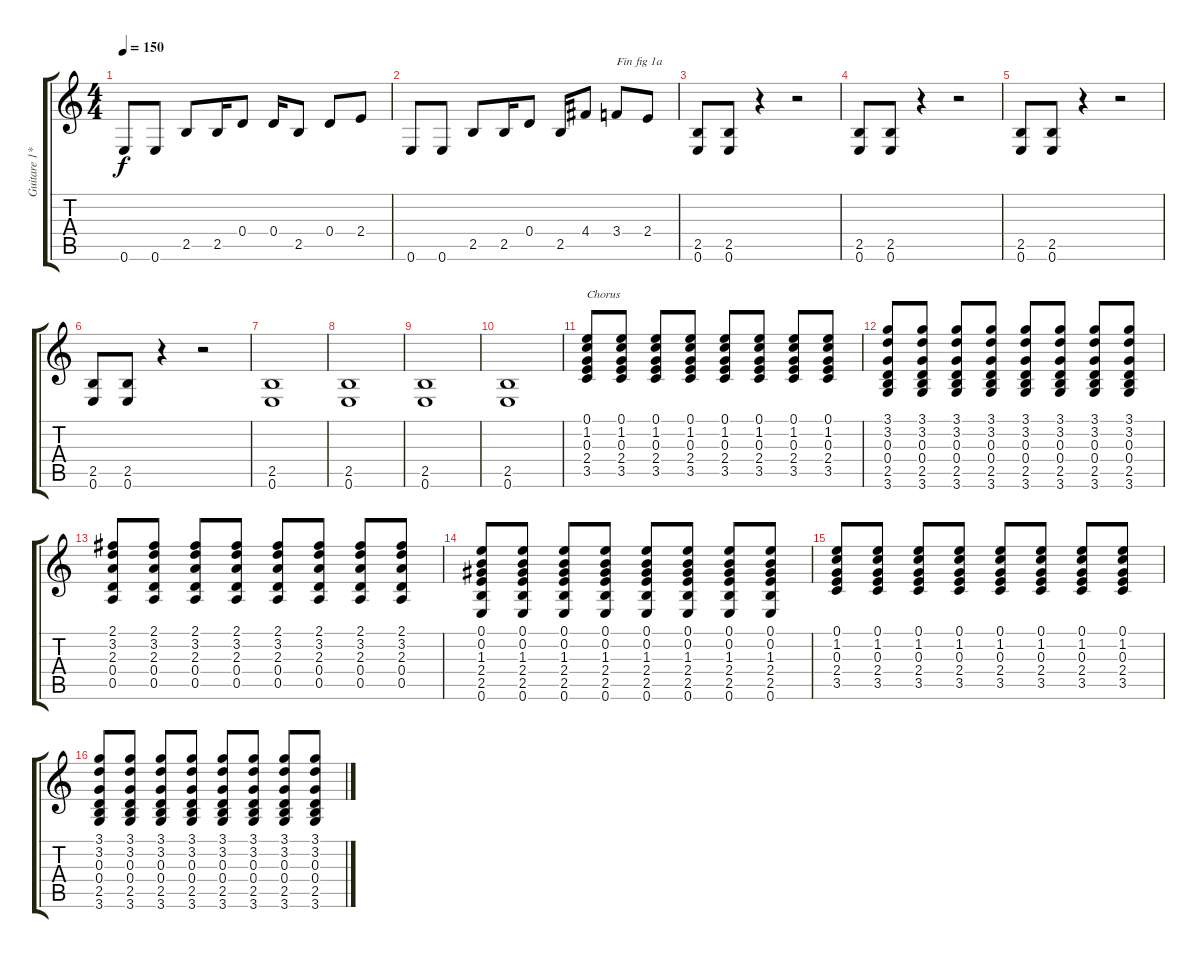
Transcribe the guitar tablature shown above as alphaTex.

\track ("Guitare 1*" "Guitare 1*") {instrument distortionguitar}
\staff {score tabs}
\tuning (E4 B3 G3 D3 A2 E2) {hide}
\ts (4 4)
\tempo 150
\clef g2
\ks c
0.6.8{dy f} 0.6.8 2.5.8 2.5.16 0.4.8 0.4.16 2.5.8 0.4.8 2.4.8 |
0.6.8 0.6.8 2.5.8 2.5.16 0.4.8 2.5.16 4.4.8 3.4.8{txt "Fin fig 1a"} 2.4.8 |
(2.5 0.6).8 (2.5 0.6).8 r.4 r.2 |
(2.5 0.6).8 (2.5 0.6).8 r.4 r.2 |
(2.5 0.6).8 (2.5 0.6).8 r.4 r.2 |
(2.5 0.6).8 (2.5 0.6).8 r.4 r.2 |
(2.5 0.6).1 |
(2.5 0.6).1 |
(2.5 0.6).1 |
(2.5 0.6).1 |
(0.1 1.2 0.3 2.4 3.5).8{txt "Chorus" volume 9} (0.1 1.2 0.3 2.4 3.5).8 (0.1 1.2 0.3 2.4 3.5).8 (0.1 1.2 0.3 2.4 3.5).8 (0.1 1.2 0.3 2.4 3.5).8 (0.1 1.2 0.3 2.4 3.5).8 (0.1 1.2 0.3 2.4 3.5).8 (0.1 1.2 0.3 2.4 3.5).8 |
(3.1 3.2 0.3 0.4 2.5 3.6).8 (3.1 3.2 0.3 0.4 2.5 3.6).8 (3.1 3.2 0.3 0.4 2.5 3.6).8 (3.1 3.2 0.3 0.4 2.5 3.6).8 (3.1 3.2 0.3 0.4 2.5 3.6).8 (3.1 3.2 0.3 0.4 2.5 3.6).8 (3.1 3.2 0.3 0.4 2.5 3.6).8 (3.1 3.2 0.3 0.4 2.5 3.6).8 |
(2.1 3.2 2.3 0.4 0.5).8 (2.1 3.2 2.3 0.4 0.5).8 (2.1 3.2 2.3 0.4 0.5).8 (2.1 3.2 2.3 0.4 0.5).8 (2.1 3.2 2.3 0.4 0.5).8 (2.1 3.2 2.3 0.4 0.5).8 (2.1 3.2 2.3 0.4 0.5).8 (2.1 3.2 2.3 0.4 0.5).8 |
(0.1 0.2 1.3 2.4 2.5 0.6).8 (0.1 0.2 1.3 2.4 2.5 0.6).8 (0.1 0.2 1.3 2.4 2.5 0.6).8 (0.1 0.2 1.3 2.4 2.5 0.6).8 (0.1 0.2 1.3 2.4 2.5 0.6).8 (0.1 0.2 1.3 2.4 2.5 0.6).8 (0.1 0.2 1.3 2.4 2.5 0.6).8 (0.1 0.2 1.3 2.4 2.5 0.6).8 |
(0.1 1.2 0.3 2.4 3.5).8 (0.1 1.2 0.3 2.4 3.5).8 (0.1 1.2 0.3 2.4 3.5).8 (0.1 1.2 0.3 2.4 3.5).8 (0.1 1.2 0.3 2.4 3.5).8 (0.1 1.2 0.3 2.4 3.5).8 (0.1 1.2 0.3 2.4 3.5).8 (0.1 1.2 0.3 2.4 3.5).8 |
(3.1 3.2 0.3 0.4 2.5 3.6).8 (3.1 3.2 0.3 0.4 2.5 3.6).8 (3.1 3.2 0.3 0.4 2.5 3.6).8 (3.1 3.2 0.3 0.4 2.5 3.6).8 (3.1 3.2 0.3 0.4 2.5 3.6).8 (3.1 3.2 0.3 0.4 2.5 3.6).8 (3.1 3.2 0.3 0.4 2.5 3.6).8 (3.1 3.2 0.3 0.4 2.5 3.6).8
